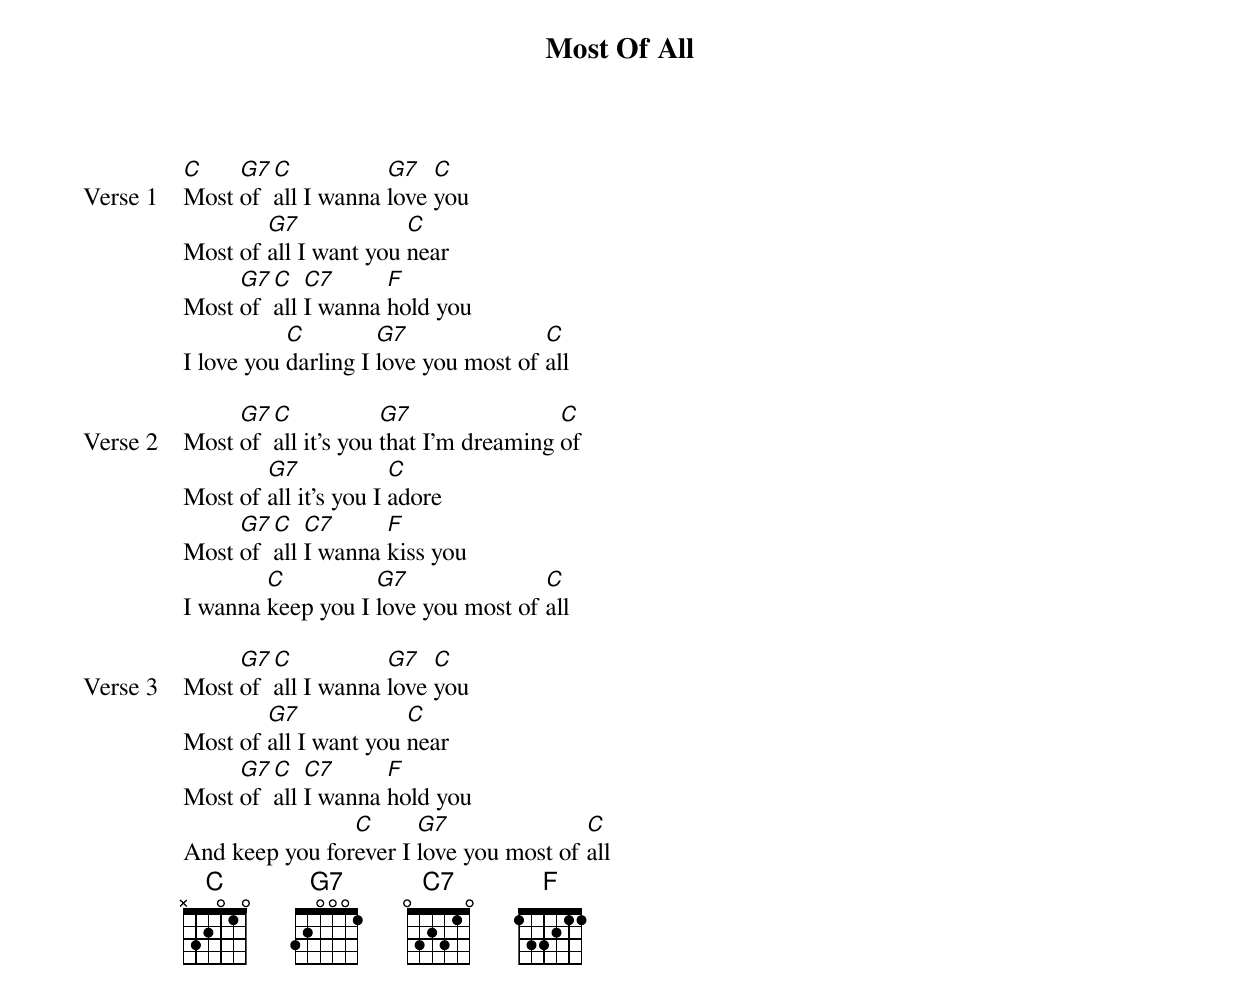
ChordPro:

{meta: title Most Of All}
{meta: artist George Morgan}
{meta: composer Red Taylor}

{start_of_verse: Verse 1}
[C]Most [G7]of [C]all I wanna [G7]love [C]you
Most of [G7]all I want you [C]near
Most [G7]of [C]all [C7]I wanna [F]hold you
I love you [C]darling I [G7]love you most of [C]all
{end_of_verse}

{start_of_verse: Verse 2}
Most [G7]of [C]all it’s you [G7]that I’m dreaming [C]of
Most of [G7]all it’s you I [C]adore
Most [G7]of [C]all [C7]I wanna [F]kiss you
I wanna [C]keep you I [G7]love you most of [C]all
{end_of_verse}

{start_of_verse: Verse 3}
Most [G7]of [C]all I wanna [G7]love [C]you
Most of [G7]all I want you [C]near
Most [G7]of [C]all [C7]I wanna [F]hold you
And keep you for[C]ever I [G7]love you most of [C]all
{end_of_verse}
